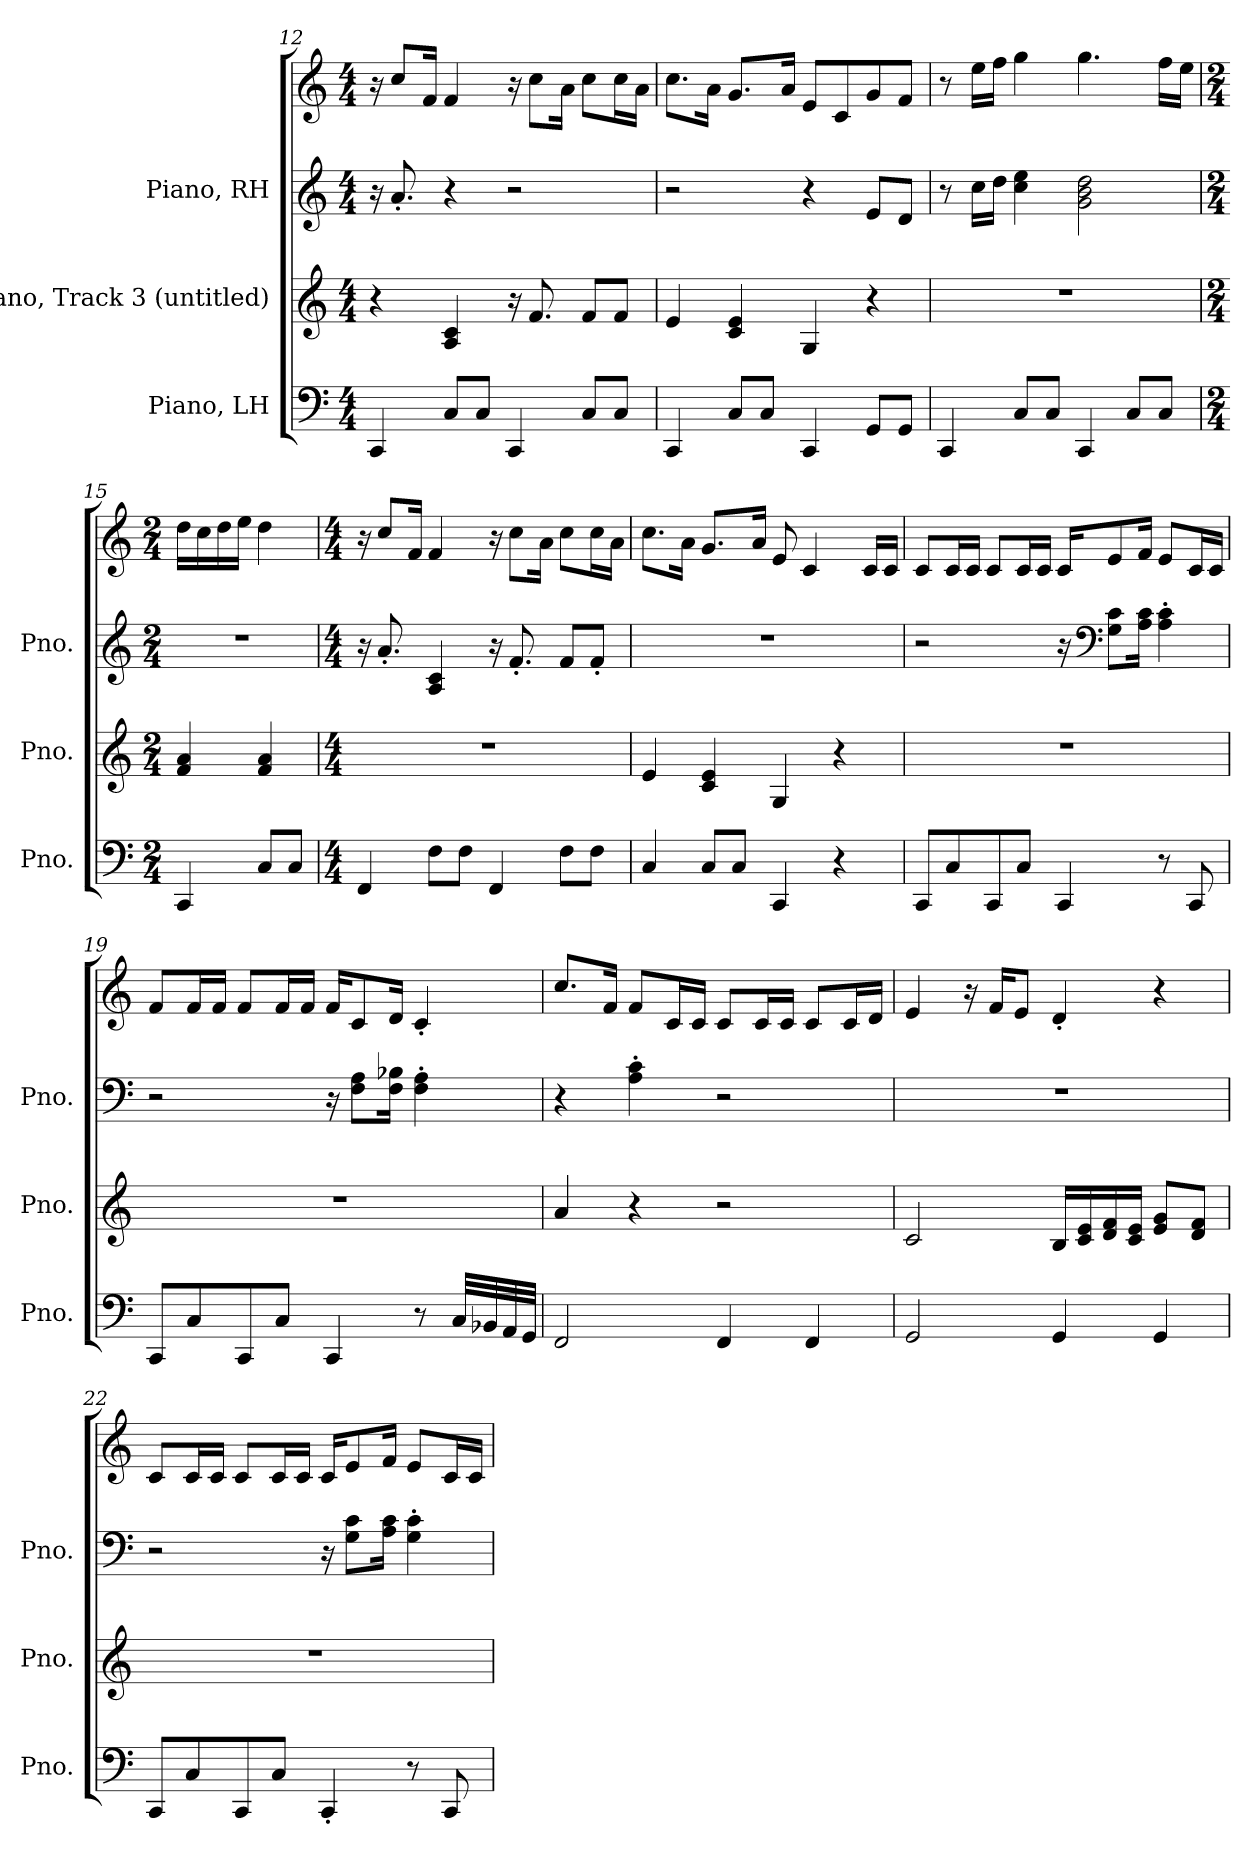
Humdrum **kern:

**kern	**kern	**kern	**kern
*part3	*part2	*part1	*part1
*staff4	*staff3	*staff2	*staff1
*I"Piano, LH	*I"Piano, Track 3 (untitled)	*I"Piano, RH	*
*I'Pno.	*I'Pno.	*I'Pno.	*
*clefF4	*clefG2	*clefG2	*clefG2
*k[]	*k[]	*k[]	*k[]
*M4/4	*M4/4	*M4/4	*M4/4
=12	=12	=12	=12
4CC/	4r	16r	16r
.	.	8.a'/	8cc/L
.	.	.	16f/Jk
8C/L	4A/ 4c/	4r	4f/
8C/J	.	.	.
4CC/	16r	2r	16r
.	8.f/	.	8cc\L
.	.	.	16a\Jk
8C/L	8f/L	.	8cc\L
8C/J	8f/J	.	16cc\L
.	.	.	16a\JJ
=13	=13	=13	=13
4CC/	4e/	2r	8.cc\L
.	.	.	16a\Jk
8C/L	4c/ 4e/	.	8.g/L
8C/J	.	.	.
.	.	.	16a/Jk
4CC/	4G/	4r	8e/L
.	.	.	8c/
8GG/L	4r	8e/L	8g/
8GG/J	.	8d/J	8f/J
!!LO:PB:g=z
=14	=14	=14	=14
4CC/	1r	8r	8r
.	.	16cc\LL	16ee\LL
.	.	16dd\JJ	16ff\JJ
8C/L	.	4cc\ 4ee\	4gg\
8C/J	.	.	.
4CC/	.	2g\ 2b\ 2dd\	4.gg\
8C/L	.	.	.
8C/J	.	.	16ff\LL
.	.	.	16ee\JJ
=15	=15	=15	=15
*M2/4	*M2/4	*M2/4	*M2/4
4CC/	4f/ 4a/	2r	16dd\LL
.	.	.	16cc\
.	.	.	16dd\
.	.	.	16ee\JJ
8C/L	4f/ 4a/	.	4dd\
8C/J	.	.	.
=16	=16	=16	=16
*M4/4	*M4/4	*M4/4	*M4/4
4FF/	1r	16r	16r
.	.	8.a'/	8cc/L
.	.	.	16f/Jk
8F\L	.	4A/ 4c/	4f/
8F\J	.	.	.
4FF/	.	16r	16r
.	.	8.f'/	8cc\L
.	.	.	16a\Jk
8F\L	.	8f/L	8cc\L
8F\J	.	8f'/J	16cc\L
.	.	.	16a\JJ
=17	=17	=17	=17
4C/	4e/	1r	8.cc\L
.	.	.	16a\Jk
8C/L	4c/ 4e/	.	8.g/L
8C/J	.	.	.
.	.	.	16a/Jk
4CC/	4G/	.	8e/
.	.	.	4c/
4r	4r	.	.
.	.	.	16c/LL
.	.	.	16c/JJ
!!LO:LB:g=z
=18	=18	=18	=18
8CC/L	1r	2r	8c/L
8C/	.	.	16c/L
.	.	.	16c/JJ
8CC/	.	.	8c/L
8C/J	.	.	16c/L
.	.	.	16c/JJ
4CC/	.	16r	16c/KL
*	*	*clefF4	*
.	.	8G\ 8c\L	8e/
.	.	16A\ 16c\Jk	16f/Jk
8r	.	4A\' 4c\'	8e/L
8CC/	.	.	16c/L
.	.	.	16c/JJ
=19	=19	=19	=19
8CC/L	1r	2r	8f/L
8C/	.	.	16f/L
.	.	.	16f/JJ
8CC/	.	.	8f/L
8C/J	.	.	16f/L
.	.	.	16f/JJ
4CC/	.	16r	16f/KL
.	.	8F\ 8A\L	8c/
.	.	16F\ 16B-X\Jk	16d/Jk
8r	.	4F\' 4A\'	4c'/
32C/LLL	.	.	.
32BB-X/	.	.	.
32AA/	.	.	.
32GG/JJJ	.	.	.
!!LO:LB:g=z
=20	=20	=20	=20
2FF/	4a/	4r	8.cc/L
.	.	.	16f/Jk
.	4r	4A\' 4c\'	8f/L
.	.	.	16c/L
.	.	.	16c/JJ
4FF/	2r	2r	8c/L
.	.	.	16c/L
.	.	.	16c/JJ
4FF/	.	.	8c/L
.	.	.	16c/L
.	.	.	16d/JJ
=21	=21	=21	=21
2GG/	2c/	1r	4e/
.	.	.	16r
.	.	.	16f/KL
.	.	.	8e/J
4GG/	16B/LL	.	4d'/
.	16c/ 16e/	.	.
.	16d/ 16f/	.	.
.	16c/ 16e/JJ	.	.
4GG/	8e/ 8g/L	.	4r
.	8d/ 8f/J	.	.
=22	=22	=22	=22
8CC/L	1r	2r	8c/L
8C/	.	.	16c/L
.	.	.	16c/JJ
8CC/	.	.	8c/L
8C/J	.	.	16c/L
.	.	.	16c/JJ
4CC'/	.	16r	16c/KL
.	.	8G\ 8c\L	8e/
.	.	16A\ 16c\Jk	16f/Jk
8r	.	4G\' 4c\'	8e/L
8CC/	.	.	16c/L
.	.	.	16c/JJ
=	=	=	=
*-	*-	*-	*-
